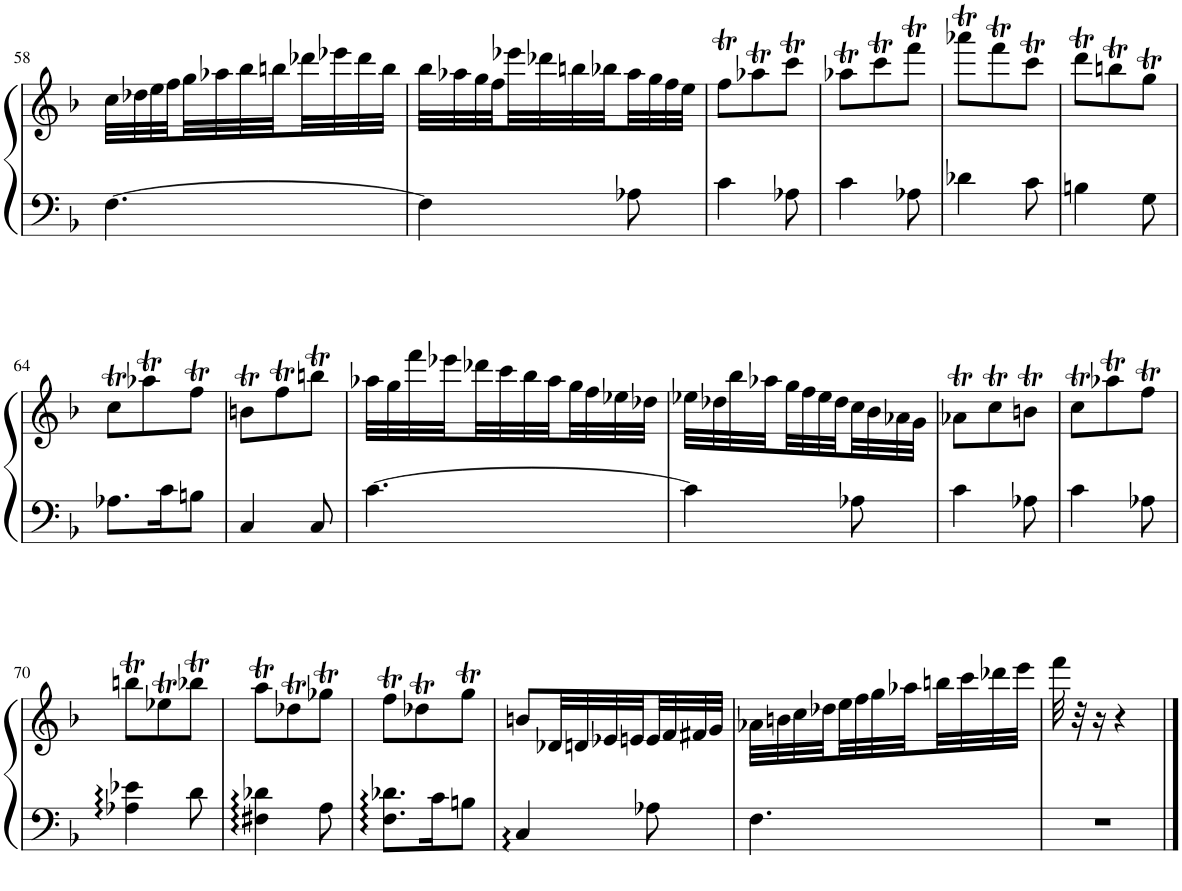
**kern	**kern
*part1	*part1
*staff2	*staff1
*I"Piano	*
*I'Pno.	*
!!LO:PB:g=z
*clefF4	*clefG2
*k[b-]	*k[b-]
*M3/8	*M3/8
=58	=58
[4.F\	32cc\LLL
.	32dd-X\
.	32ee\
.	32ff\
.	32gg\
.	32aa-X\
.	32bb-\
.	32bbn\
.	32ddd-X\
.	32eee-X\
.	32ddd-\
.	32bb\JJJ
=59	=59
4F\]	32bb-\LLL
.	32aa-X\
.	32gg\
.	32ff\
.	32eee-X\
.	32ddd-X\
.	32bbn\
.	32bb-X\
8A-X\	32aa-\
.	32gg\
.	32ff\
.	32ee\JJJ
=60	=60
4c\	8ffT\L
.	8aa-XT\
8A-X\	8cccT\J
=61	=61
4c\	8aa-XT\L
.	8cccT\
8A-X\	8fffT\J
=62	=62
4d-X\	8aaa-XT\L
.	8fffT\
8c\	8cccT\J
=63	=63
4Bn\	8dddT\L
.	8bbnt\
8G\	8ggT\J
!!LO:LB:g=z
=64	=64
8.A-X\L	8ccT\L
.	8aa-XT\
16c\K	.
8Bn\J	8ffT\J
=65	=65
4C/	8bnt\L
.	8ffT\
8C/	8bbnt\J
=66	=66
[4.c\	32aa-X\LLL
.	32gg\
.	32fff\
.	32eee-X\
.	32ddd-X\
.	32ccc\
.	32bb-\
.	32aa-\
.	32gg\
.	32ff\
.	32ee-X\
.	32dd-X\JJJ
=67	=67
4c\]	32ee-X\LLL
.	32dd-X\
.	32bb-\
.	32aa-X\
.	32gg\
.	32ff\
.	32ee-\
.	32dd-\
8A-X\	32cc\
.	32b-\
.	32a-X\
.	32g\JJJ
=68	=68
4c\	8a-XT\L
.	8ccT\
8A-X\	8bnt\J
=69	=69
4c\	8ccT\L
.	8aa-XT\
8A-X\	8ffT\J
!!LO:LB:g=z
=70	=70
4A-X\ 4e-X\	8bbnt\L
.	8ee-XT\
8d\	8bb-XT\J
=71	=71
4F#X\ 4d-X\	8aat\L
.	8dd-XT\
8A\	8gg-XT\J
=72	=72
8.F\ 8.d-X\L	8ffT\L
.	8dd-XT\
16c\K	.
8Bn\J	8ggT\J
=73	=73
4C/	8bn/L
.	32d-X/LL
.	32dn/
.	32e-X/
.	32en/
8A-X\	32e/
.	32f/
.	32f#X/
.	32g/JJJ
=74	=74
4.F\	32a-X\LLL
.	32bn\
.	32cc\
.	32dd-X\
.	32ee\
.	32ff\
.	32gg\
.	32aa-X\
.	32bbn\
.	32ccc\
.	32ddd-X\
.	32eee\JJJ
=75	=75
4.r	32fff\
.	32r
.	16r
.	4r
==	==
*-	*-
